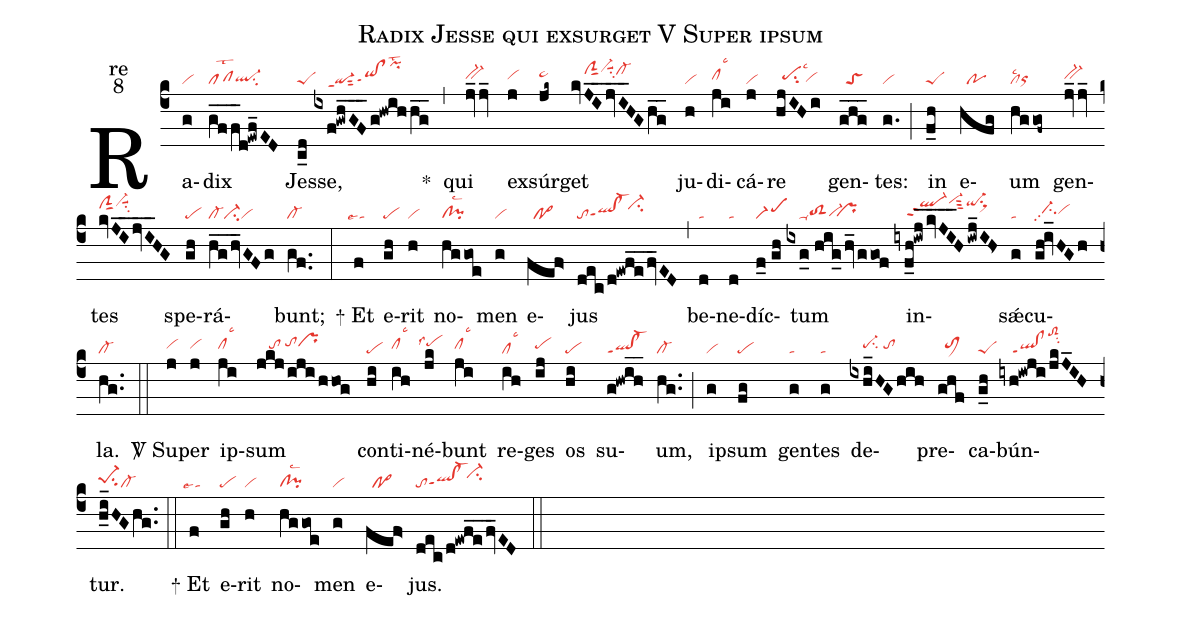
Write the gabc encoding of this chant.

name:Radix Jesse qui exsurget V Super ipsum;
office-part:re;
mode:8;
nabc-lines:1;
%%
(c4) Ra(g|vi)dix(gff___d!ewf_ED|pflst2ql-hgsu2) Jes(c_d|peS)se,(ixf!gwhGF___g!hwihhg__|////qi-ppt1sut2qihg!clhgppt1lst3````pihm) <sp>*</sp>(,) qui(jv_jv_|bv-hh) ex(j|vihh)súr(jk~|ta>hi)get(kvJI__jvI__HGhg__|////clShjsut1vi-hksuu1su2cl-hj) ju(h|vi)di(ji|clhhlsc3)cá(j|vi)re(hjIHi|//pehhsu2lsc3`vihg) gen(ghg___|//toS)tes:(g.|vi) (;) in(f_h|peS) e(hfg|//po)um(hggof~|cllsc2orhg) gen(jv_jv_|bv-hh)tes(kvJI__jvI__HG|clShjsut1vi-hksuu1su2) spe(gh|pe)rá(hg__/hv_GFg|cl-ci-vi)bunt;(gf..|cl-) (:)

<sp>+</sp> Et(f|``talse4) e(gh|pe)rit(h|vi) no(hggoe|cl!pilsc2)men(g|vi) e(fef>|//po>)jus(dec/d!ewfe__/fv_ED|toqlhg!cl-hgppt1`ci-hj) (,) be(d|ta)ne(d|ta)díc(f_0//gh|scM1)tum(ixg_0//hig_/hv_/ggof|////ta-toS2hgvi-hg``prhg) <nlba>in(iyf_h!iwj_/kvJI___H/iwj_IH>|////ql-hkppt2vi-hlsut3qi-hksu1sux1)</nlba> sǽ(g|ta)cu(gh!iv_HGh|//ci-hhpp2vihh)la.(hg..|cl-) (::)

<sp>V/</sp> Su(j|vihh)per(j|vihh) ip(ji|clhhlsc3)sum(jkjijihhog|////tohh/tohiprhi) con(hi|pe)ti(ih|clhhlsc3)né(jk|``pehilss4)bunt(ji|clhhlsc3) re(ih|cllsc3)ges(ij|pehh) os(hi|pe) su(g!hwih__|ql!cl-ppt1)um,(hg..|cl-) (;) ip(g|vi)sum(fg|pe) gen(g|ta)tes(g|ta) de(ixhi_HGhih|////pe-hhsu2/tohh)pre(ghf|//toM1hh)ca(g_h|peS)bún(iyh!iwji/jkJ_IH|////ql!clppt1toS2hmsu2)tur.(h_i_HGhg..|pe-1hhsu2cl-) (::)

<sp>+</sp> Et(f|``talse4) e(gh|pe)rit(h|vi) no(hggoe|cl!pilsc2)men(g|vi) e(fef>|//po>)jus.(dec/d!ewfe__/fv_ED|toqlhg!cl-hgppt1`ci-hj) (::)
